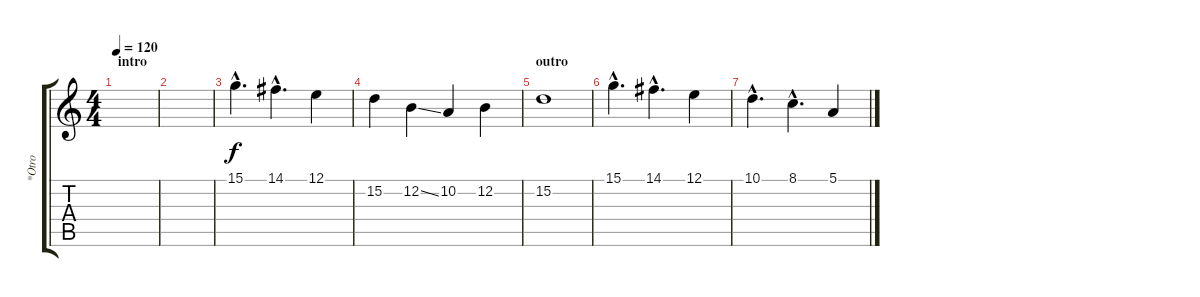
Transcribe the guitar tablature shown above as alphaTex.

\track ("*Otro" "*Otro") {instrument brightacousticpiano}
\staff {score tabs}
\tuning (E4 B3 G3 D3 A2 E2) {hide}
\ts (4 4)
\section ("" "intro")
\tempo 120
\clef g2
\ks c
|
|
15.1{hac}.4{d} 14.1{hac}.4{d} 12.1.4 |
15.2.4 12.2{ss}.4 10.2.4 12.2.4 |
\section ("" "outro")
15.2.1 |
15.1{hac}.4{d} 14.1{hac}.4{d} 12.1.4 |
10.1{hac}.4{d} 8.1{hac}.4{d} 5.1.4
